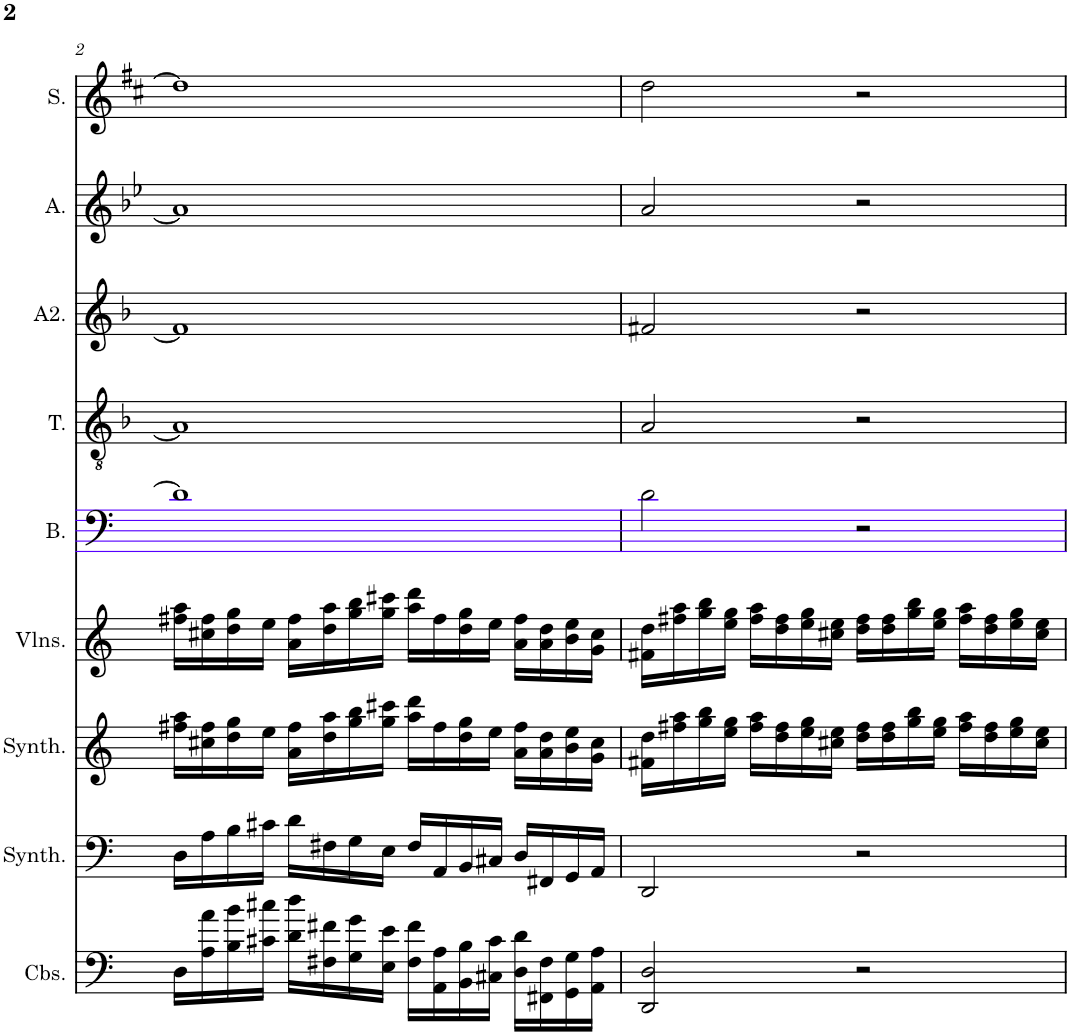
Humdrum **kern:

**kern	**kern	**kern	**kern	**kern	**kern	**kern	**kern	**kern
*part9	*part8	*part7	*part6	*part5	*part4	*part3	*part2	*part1
*staff9	*staff8	*staff7	*staff6	*staff5	*staff4	*staff3	*staff2	*staff1
*I"Contrebasses, D'Bass/Strings, etc	*I"Synthétiseur d'instruments à cordes, Synth strings, etc	*I"Synthétiseur d'instruments à cordes, Synth strings 2	*I"Violons, 1st violins	*I"Basse	*I"Ténor	*I"Alto 2	*I"Alto	*I"Soprano
*I'Cbs.	*I'Synth.	*I'Synth.	*I'Vlns.	*I'B.	*I'T.	*I'A2.	*I'A.	*I'S.
!!LO:PB:g=z
*clefF4	*clefF4	*clefG2	*clefG2	*clefF4	*clefGv2	*clefG2	*clefG2	*clefG2
*Trd7c12	*	*	*	*	*	*	*	*
*k[]	*k[]	*k[]	*k[]	*k[]	*k[b-]	*k[b-]	*k[b-e-]	*k[f#c#]
*M4/4	*M4/4	*M4/4	*M4/4	*M4/4	*M4/4	*M4/4	*M4/4	*M4/4
=2	=2	=2	=2	=2	=2	=2	=2	=2
16D\LL	16D\LL	16ff#X\ 16aa\LL	16ff#X\ 16aa\LL	1d]	1A]	1f#]	1a]	1dd]
16A\ 16a\	16A\	16cc#X\ 16ff#\	16cc#X\ 16ff#\	.	.	.	.	.
16B\ 16b\	16B\	16dd\ 16gg\	16dd\ 16gg\	.	.	.	.	.
16c#X\ 16cc#X\JJ	16c#X\JJ	16ee\JJ	16ee\JJ	.	.	.	.	.
16d\ 16dd\LL	16d\LL	16a\ 16ff#\LL	16a\ 16ff#\LL	.	.	.	.	.
16F#X\ 16f#X\	16F#X\	16dd\ 16aa\	16dd\ 16aa\	.	.	.	.	.
16G\ 16g\	16G\	16gg\ 16bb\	16gg\ 16bb\	.	.	.	.	.
16E\ 16e\JJ	16E\JJ	16gg\ 16ccc#X\JJ	16gg\ 16ccc#X\JJ	.	.	.	.	.
16F#\ 16f#\LL	16F#/LL	16aa\ 16ddd\LL	16aa\ 16ddd\LL	.	.	.	.	.
16AA\ 16A\	16AA/	16ff#\	16ff#\	.	.	.	.	.
16BB\ 16B\	16BB/	16dd\ 16gg\	16dd\ 16gg\	.	.	.	.	.
16C#X\ 16c#\JJ	16C#X/JJ	16ee\JJ	16ee\JJ	.	.	.	.	.
16D\ 16d\LL	16D/LL	16a\ 16ff#\LL	16a\ 16ff#\LL	.	.	.	.	.
16FF#X\ 16F#\	16FF#X/	16a\ 16dd\	16a\ 16dd\	.	.	.	.	.
16GG\ 16G\	16GG/	16b\ 16ee\	16b\ 16ee\	.	.	.	.	.
16AA\ 16A\JJ	16AA/JJ	16g\ 16cc#\JJ	16g\ 16cc#\JJ	.	.	.	.	.
=3	=3	=3	=3	=3	=3	=3	=3	=3
2DD/ 2D/	2DD/	16f#X\ 16dd\LL	16f#X\ 16dd\LL	2d\	2A/	2f#X/	2a/	2dd\
.	.	16ff#X\ 16aa\	16ff#X\ 16aa\	.	.	.	.	.
.	.	16gg\ 16bb\	16gg\ 16bb\	.	.	.	.	.
.	.	16ee\ 16gg\JJ	16ee\ 16gg\JJ	.	.	.	.	.
.	.	16ff#\ 16aa\LL	16ff#\ 16aa\LL	.	.	.	.	.
.	.	16dd\ 16ff#\	16dd\ 16ff#\	.	.	.	.	.
.	.	16ee\ 16gg\	16ee\ 16gg\	.	.	.	.	.
.	.	16cc#X\ 16ee\JJ	16cc#X\ 16ee\JJ	.	.	.	.	.
2r	2r	16dd\ 16ff#\LL	16dd\ 16ff#\LL	2r	2r	2r	2r	2r
.	.	16dd\ 16ff#\	16dd\ 16ff#\	.	.	.	.	.
.	.	16gg\ 16bb\	16gg\ 16bb\	.	.	.	.	.
.	.	16ee\ 16gg\JJ	16ee\ 16gg\JJ	.	.	.	.	.
.	.	16ff#\ 16aa\LL	16ff#\ 16aa\LL	.	.	.	.	.
.	.	16dd\ 16ff#\	16dd\ 16ff#\	.	.	.	.	.
.	.	16ee\ 16gg\	16ee\ 16gg\	.	.	.	.	.
.	.	16cc#\ 16ee\JJ	16cc#\ 16ee\JJ	.	.	.	.	.
=	=	=	=	=	=	=	=	=
*-	*-	*-	*-	*-	*-	*-	*-	*-
